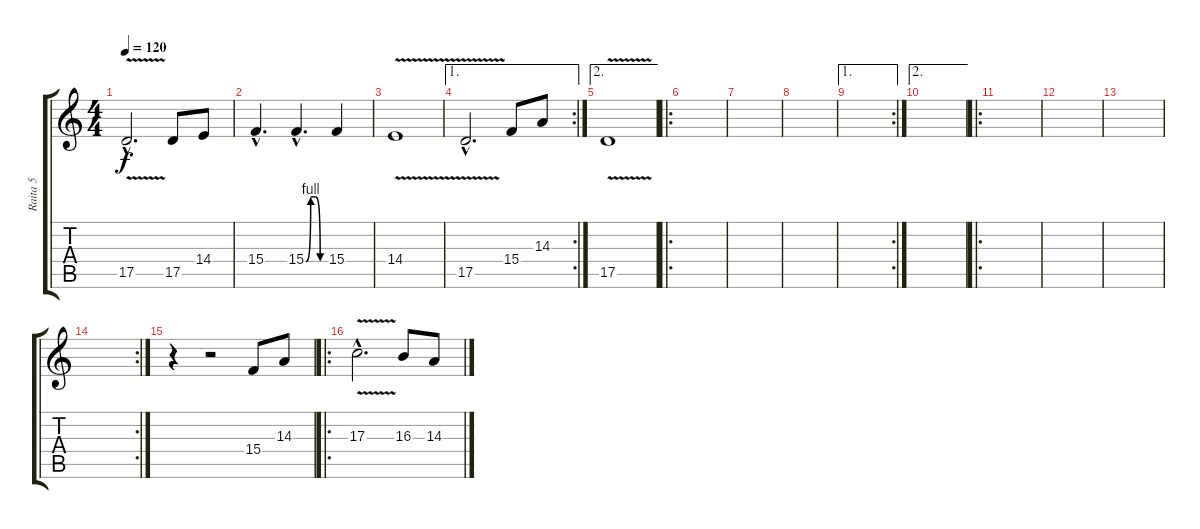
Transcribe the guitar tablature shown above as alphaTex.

\track ("Raita 5" "Raita 5") {instrument flute}
\staff {score tabs}
\tuning (E4 B3 G3 D3 A2 E2) {hide}
\ts (4 4)
\tempo 120
\clef g2
\ks c
17.5{v hac}.2{d dy f} 17.5.8 14.4.8 |
15.4{hac}.4{d} 15.4{be (custom 0 0 15 4 30 4 45 0 60 0) hac}.4{d} 15.4.4 |
14.4{v}.1 |
\ae 1
\rc 2
17.5{v hac}.2{d} 15.4.8 14.3.8 |
\ae 2
17.5{v}.1 |
\ro
|
|
|
\ae 1
\rc 2
|
\ae 2
|
\ro
|
|
|
\rc 2
|
r.4 r.2 15.4.8 14.3.8 |
\ro
17.3{v hac}.2{d} 16.3.8 14.3.8
